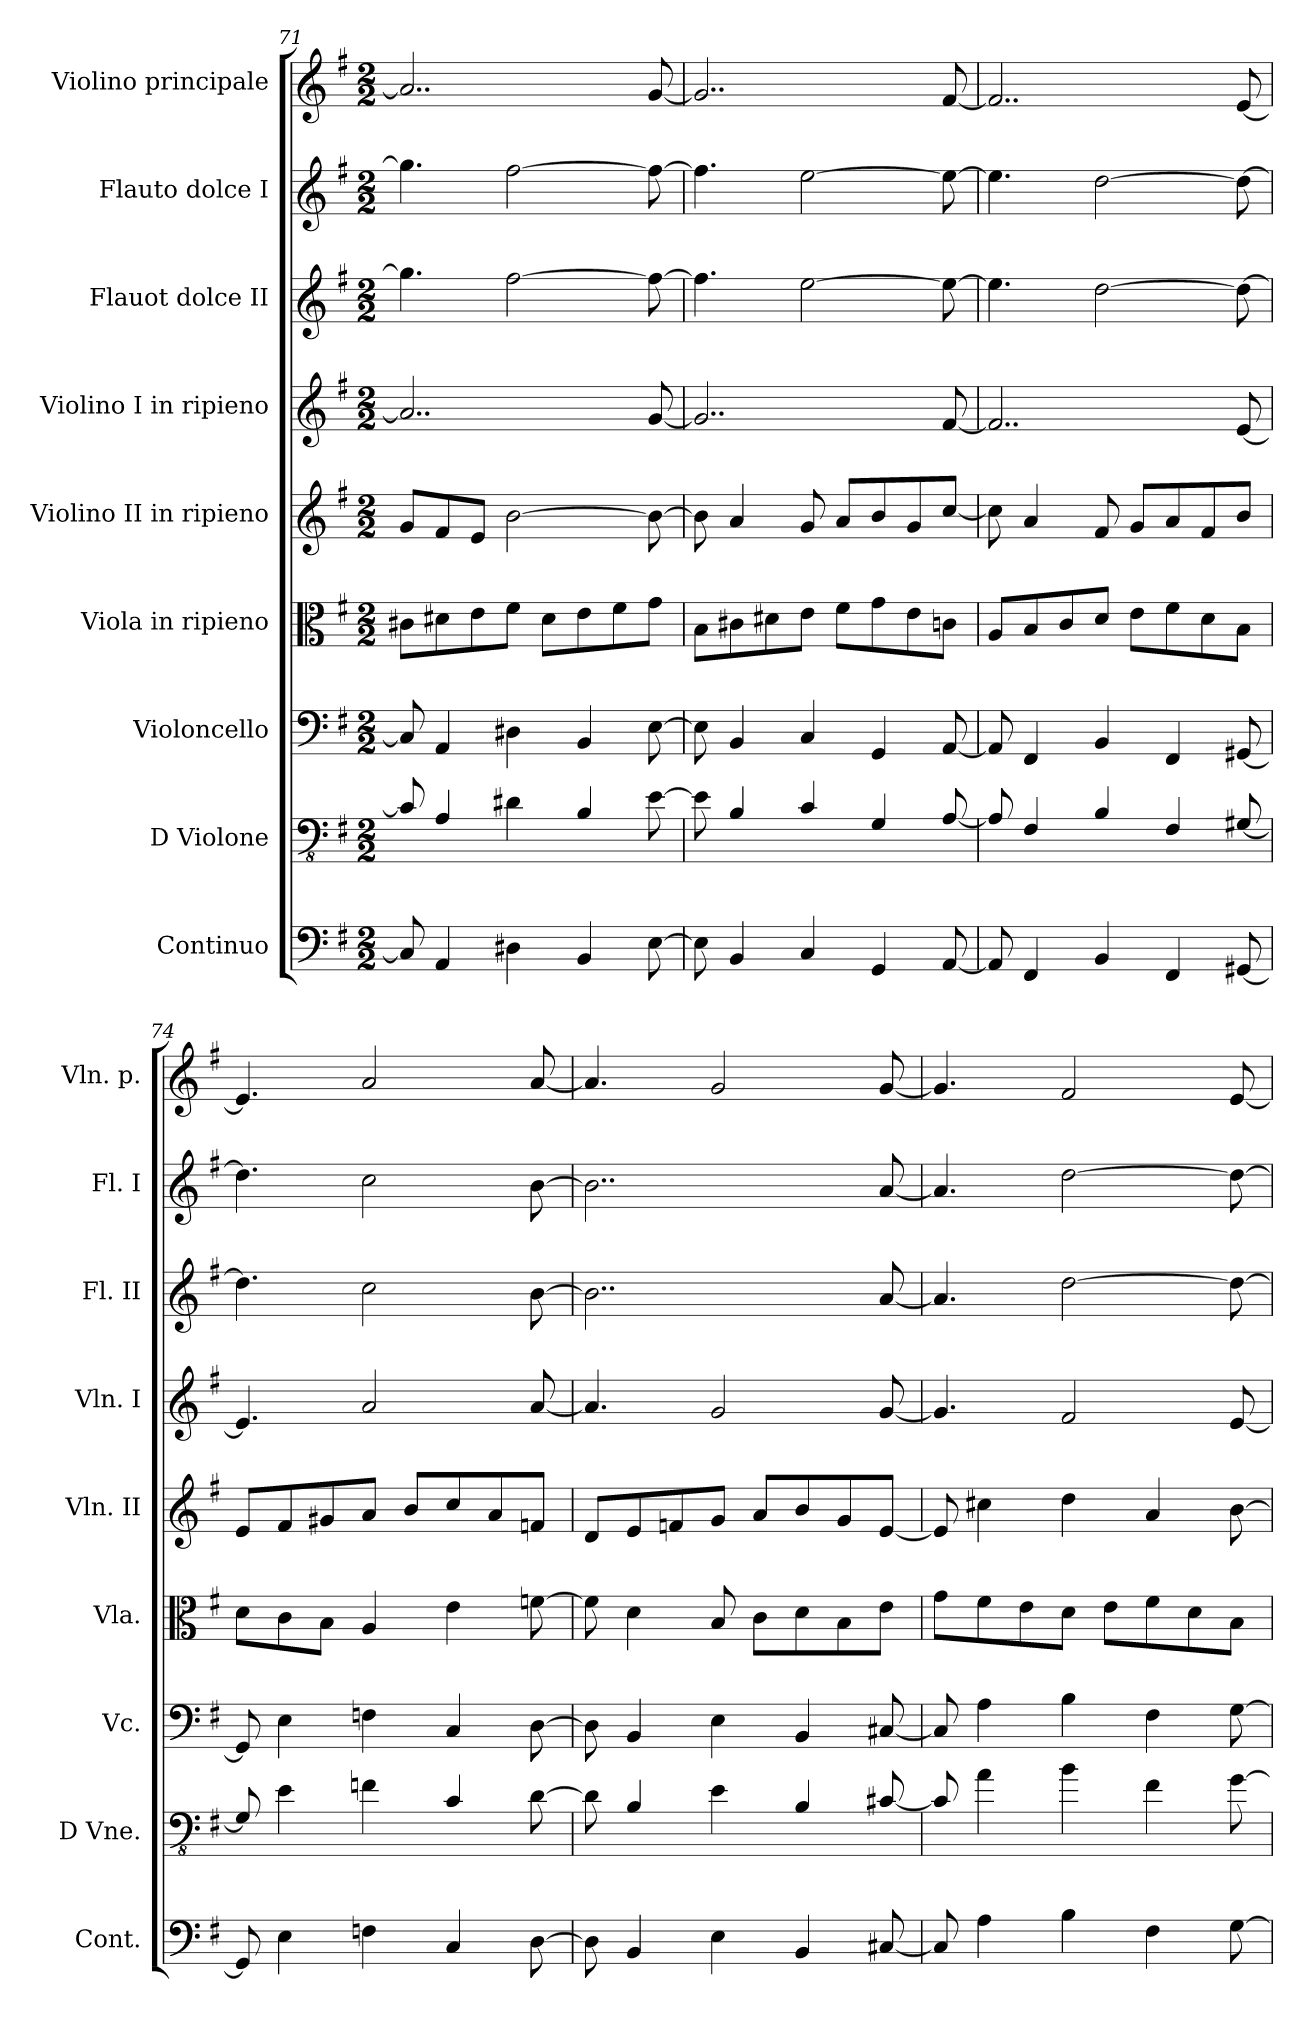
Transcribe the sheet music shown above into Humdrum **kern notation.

**kern	**kern	**kern	**kern	**kern	**kern	**kern	**kern	**kern
*part9	*part8	*part7	*part6	*part5	*part4	*part3	*part2	*part1
*staff9	*staff8	*staff7	*staff6	*staff5	*staff4	*staff3	*staff2	*staff1
*I"Continuo	*I"D Violone	*I"Violoncello	*I"Viola in ripieno	*I"Violino II in ripieno	*I"Violino I in ripieno	*I"Flauot dolce II	*I"Flauto dolce I	*I"Violino principale
*I'Cont.	*I'D Vne.	*I'Vc.	*I'Vla.	*I'Vln. II	*I'Vln. I	*I'Fl. II	*I'Fl. I	*I'Vln. p.
*clefF4	*clefFv4	*clefF4	*clefC3	*clefG2	*clefG2	*clefG2	*clefG2	*clefG2
*	*ITrd7c12	*	*	*	*	*	*	*
*k[f#]	*k[f#]	*k[f#]	*k[f#]	*k[f#]	*k[f#]	*k[f#]	*k[f#]	*k[f#]
*M2/2	*M2/2	*M2/2	*M2/2	*M2/2	*M2/2	*M2/2	*M2/2	*M2/2
=71	=71	=71	=71	=71	=71	=71	=71	=71
8C#/]	8CC#/]	8C#/]	8c#X\L	8g/L	2..a/]	4.gg\]	4.gg\]	2..a/]
4AA/	4AAA/	4AA/	8d#X\	8f#/	.	.	.	.
.	.	.	8e\	8e/J	.	.	.	.
4D#X\	4DD#X\	4D#X\	8f#\J	[2b\	.	[2ff#\	[2ff#\	.
.	.	.	8d#\L	.	.	.	.	.
4BB/	4BBB/	4BB/	8e\	.	.	.	.	.
.	.	.	8f#\	.	.	.	.	.
[8E\	[8EE\	[8E\	8g\J	8b\_	[8g/	8ff#\_	8ff#\_	[8g/
!!LO:PB:g=z
=72	=72	=72	=72	=72	=72	=72	=72	=72
8E\]	8EE\]	8E\]	8B\L	8b\]	2..g/]	4.ff#\]	4.ff#\]	2..g/]
4BB/	4BBB/	4BB/	8c#X\	4a/	.	.	.	.
.	.	.	8d#X\	.	.	.	.	.
4C/	4CC/	4C/	8e\J	8g/	.	[2ee\	[2ee\	.
.	.	.	8f#\L	8a/L	.	.	.	.
4GG/	4GGG/	4GG/	8g\	8b/	.	.	.	.
.	.	.	8e\	8g/	.	.	.	.
[8AA/	[8AAA/	[8AA/	8cn\J	[8cc/J	[8f#/	8ee\_	8ee\_	[8f#/
=73	=73	=73	=73	=73	=73	=73	=73	=73
8AA/]	8AAA/]	8AA/]	8A/L	8cc\]	2..f#/]	4.ee\]	4.ee\]	2..f#/]
4FF#/	4FFF#/	4FF#/	8B/	4a/	.	.	.	.
.	.	.	8c/	.	.	.	.	.
4BB/	4BBB/	4BB/	8d/J	8f#/	.	[2dd\	[2dd\	.
.	.	.	8e\L	8g/L	.	.	.	.
4FF#/	4FFF#/	4FF#/	8f#\	8a/	.	.	.	.
.	.	.	8d\	8f#/	.	.	.	.
[8GG#X/	[8GGG#X/	[8GG#X/	8B\J	8b/J	[8e/	8dd\_	8dd\_	[8e/
=74	=74	=74	=74	=74	=74	=74	=74	=74
8GG#/]	8GGG#/]	8GG#/]	8d\L	8e/L	4.e/]	4.dd\]	4.dd\]	4.e/]
4E\	4EE\	4E\	8c\	8f#/	.	.	.	.
.	.	.	8B\J	8g#X/	.	.	.	.
4Fn\	4FFn\	4Fn\	4A/	8a/J	2a/	2cc\	2cc\	2a/
.	.	.	.	8b/L	.	.	.	.
4C/	4CC/	4C/	4e\	8cc/	.	.	.	.
.	.	.	.	8a/	.	.	.	.
[8D\	[8DD\	[8D\	[8fn\	8fn/J	[8a/	[8b\	[8b\	[8a/
=75	=75	=75	=75	=75	=75	=75	=75	=75
8D\]	8DD\]	8D\]	8f\]	8d/L	4.a/]	2..b\]	2..b\]	4.a/]
4BB/	4BBB/	4BB/	4d\	8e/	.	.	.	.
.	.	.	.	8fn/	.	.	.	.
4E\	4EE\	4E\	8B/	8g/J	2g/	.	.	2g/
.	.	.	8c\L	8a/L	.	.	.	.
4BB/	4BBB/	4BB/	8d\	8b/	.	.	.	.
.	.	.	8B\	8g/	.	.	.	.
[8C#X/	[8CC#X/	[8C#X/	8e\J	[8e/J	[8g/	[8a/	[8a/	[8g/
!!LO:PB:g=z
=76	=76	=76	=76	=76	=76	=76	=76	=76
8C#/]	8CC#/]	8C#/]	8g\L	8e/]	4.g/]	4.a/]	4.a/]	4.g/]
4A\	4AA\	4A\	8f#\	4cc#X\	.	.	.	.
.	.	.	8e\	.	.	.	.	.
4B\	4BB\	4B\	8d\J	4dd\	2f#/	[2dd\	[2dd\	2f#/
.	.	.	8e\L	.	.	.	.	.
4F#\	4FF#\	4F#\	8f#\	4a/	.	.	.	.
.	.	.	8d\	.	.	.	.	.
[8G\	[8GG\	[8G\	8B\J	[8b\	[8e/	8dd\_	8dd\_	[8e/
=	=	=	=	=	=	=	=	=
*-	*-	*-	*-	*-	*-	*-	*-	*-
